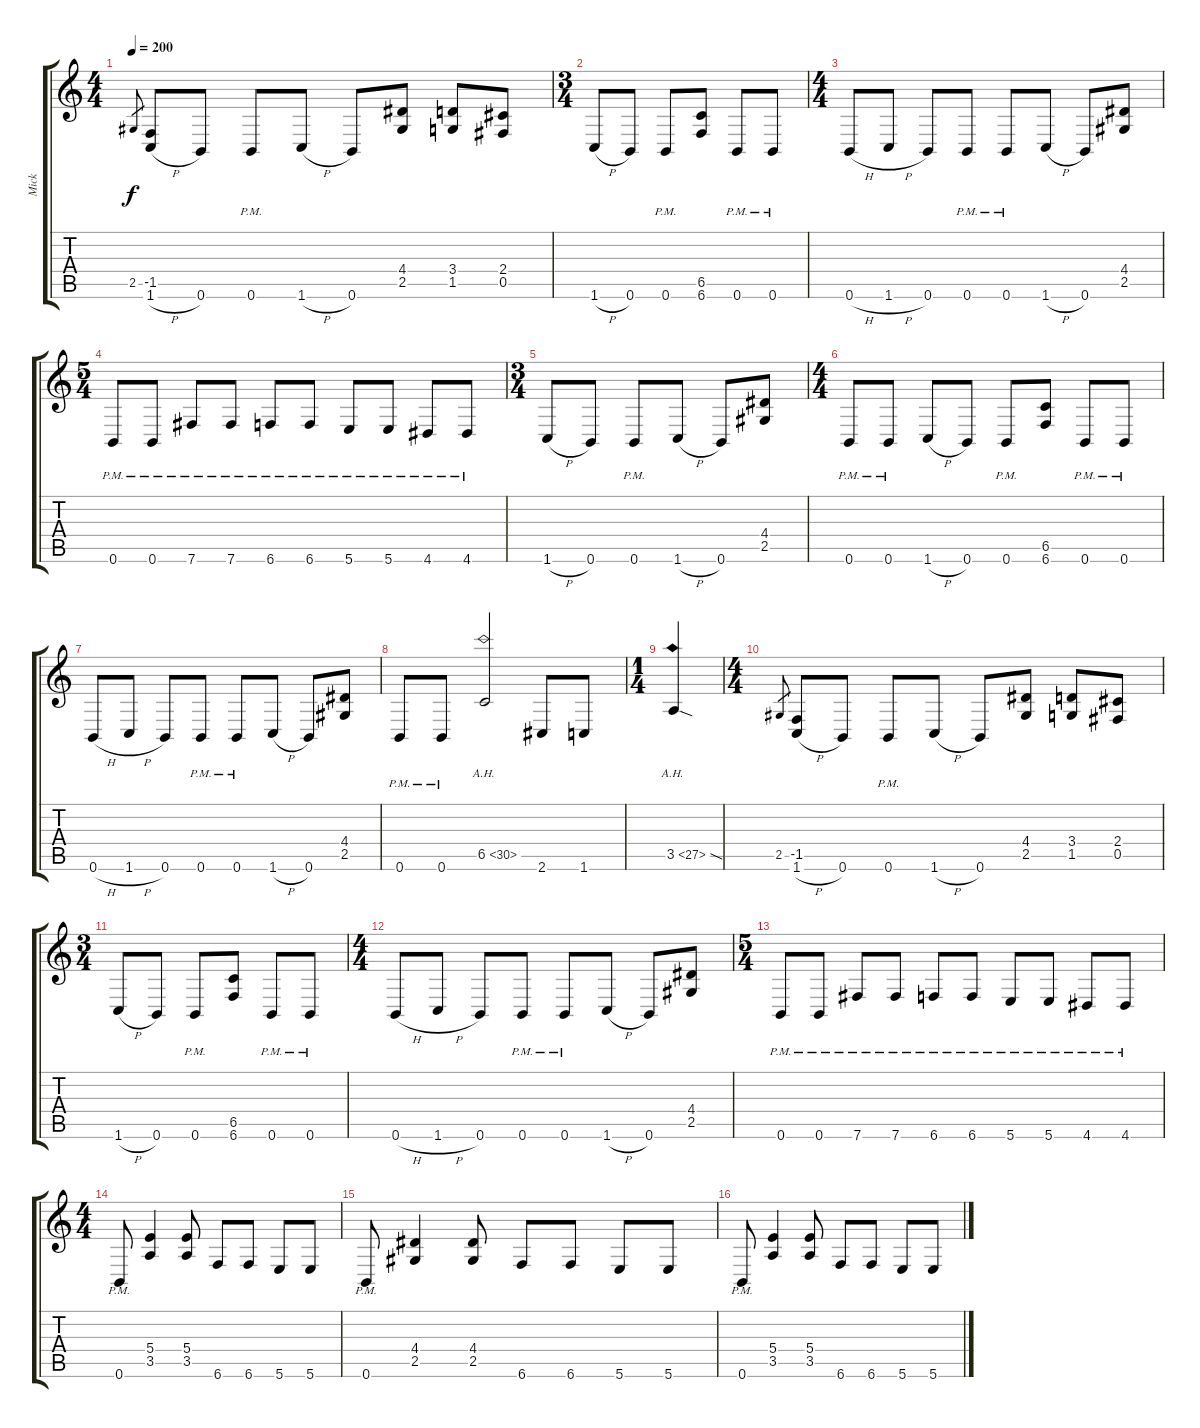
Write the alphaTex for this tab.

\track ("Mick" "Mick") {instrument distortionguitar}
\staff {score tabs}
\tuning (Db4 Ab3 E3 B2 Gb2 B1) {hide}
\ts (4 4)
\tempo 200
\clef g2
\ks c
2.5.8{gr dy f} (-1.5 1.6{h}).8 0.6.8 0.6{pm}.8 1.6{h}.8 0.6.8 (4.4 2.5).8 (3.4 1.5).8 (2.4 0.5).8 |
\ts (3 4)
1.6{h}.8 0.6.8 0.6{pm}.8 (6.5 6.6).8 0.6{pm}.8 0.6{pm}.8 |
\ts (4 4)
0.6{h}.8 1.6{h}.8 0.6.8 0.6{pm}.8 0.6{pm}.8 1.6{h}.8 0.6.8 (4.4 2.5).8 |
\ts (5 4)
0.6{pm}.8 0.6{pm}.8 7.6{pm}.8 7.6{pm}.8 6.6{pm}.8 6.6{pm}.8 5.6{pm}.8 5.6{pm}.8 4.6{pm}.8 4.6{pm}.8 |
\ts (3 4)
1.6{h}.8 0.6.8 0.6{pm}.8 1.6{h}.8 0.6.8 (4.4 2.5).8 |
\ts (4 4)
0.6{pm}.8 0.6{pm}.8 1.6{h}.8 0.6.8 0.6{pm}.8 (6.5 6.6).8 0.6{pm}.8 0.6{pm}.8 |
0.6{h}.8 1.6{h}.8 0.6.8 0.6{pm}.8 0.6{pm}.8 1.6{h}.8 0.6.8 (4.4 2.5).8 |
0.6{pm}.8 0.6{pm}.8 6.5{ah 24}.2 2.6.8 1.6.8 |
\ts (1 4)
3.5{ah 24 sod}.4 |
\ts (4 4)
2.5.8{gr} (-1.5 1.6{h}).8 0.6.8 0.6{pm}.8 1.6{h}.8 0.6.8 (4.4 2.5).8 (3.4 1.5).8 (2.4 0.5).8 |
\ts (3 4)
1.6{h}.8 0.6.8 0.6{pm}.8 (6.5 6.6).8 0.6{pm}.8 0.6{pm}.8 |
\ts (4 4)
0.6{h}.8 1.6{h}.8 0.6.8 0.6{pm}.8 0.6{pm}.8 1.6{h}.8 0.6.8 (4.4 2.5).8 |
\ts (5 4)
0.6{pm}.8 0.6{pm}.8 7.6{pm}.8 7.6{pm}.8 6.6{pm}.8 6.6{pm}.8 5.6{pm}.8 5.6{pm}.8 4.6{pm}.8 4.6{pm}.8 |
\ts (4 4)
0.6{pm}.8 (5.4 3.5).4 (5.4 3.5).8 6.6.8 6.6.8 5.6.8 5.6.8 |
0.6{pm}.8 (4.4 2.5).4 (4.4 2.5).8 6.6.8 6.6.8 5.6.8 5.6.8 |
0.6{pm}.8 (5.4 3.5).4 (5.4 3.5).8 6.6.8 6.6.8 5.6.8 5.6.8
